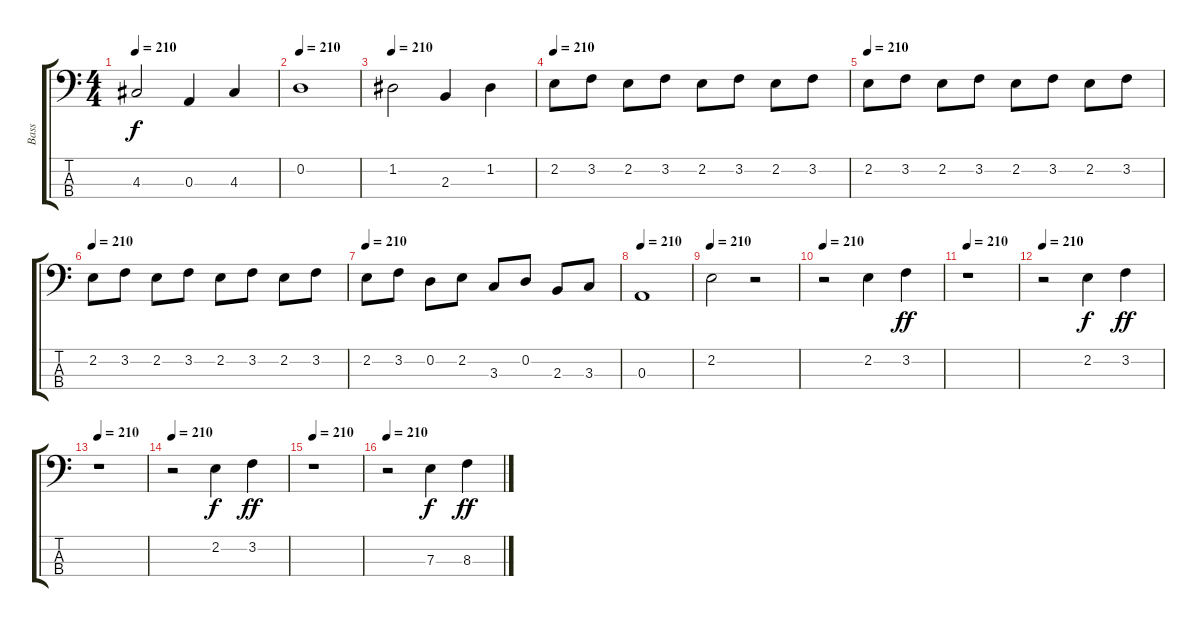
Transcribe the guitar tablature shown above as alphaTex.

\track ("Bass" "Bass") {instrument electricbasspick}
\staff {score tabs}
\tuning (G2 D2 A1 E1) {hide}
\ts (4 4)
\tempo 210
\clef f4
\ks c
4.3.2{dy f} 0.3.4 4.3.4 |
\tempo 210
0.2.1 |
\tempo 210
1.2.2 2.3.4 1.2.4 |
\tempo 210
2.2.8 3.2.8 2.2.8 3.2.8 2.2.8 3.2.8 2.2.8 3.2.8 |
\tempo 210
2.2.8 3.2.8 2.2.8 3.2.8 2.2.8 3.2.8 2.2.8 3.2.8 |
\tempo 210
2.2.8 3.2.8 2.2.8 3.2.8 2.2.8 3.2.8 2.2.8 3.2.8 |
\tempo 210
2.2.8 3.2.8 0.2.8 2.2.8 3.3.8 0.2.8 2.3.8 3.3.8 |
\tempo 210
0.3.1 |
\tempo 210
2.2.2 r.2 |
\tempo 210
r.2 2.2.4 3.2.4{dy ff} |
\tempo 210
r.1 |
\tempo 210
r.2 2.2.4{dy f} 3.2.4{dy ff} |
\tempo 210
r.1 |
\tempo 210
r.2 2.2.4{dy f} 3.2.4{dy ff} |
\tempo 210
r.1 |
\tempo 210
r.2 7.3.4{dy f} 8.3.4{dy ff}
